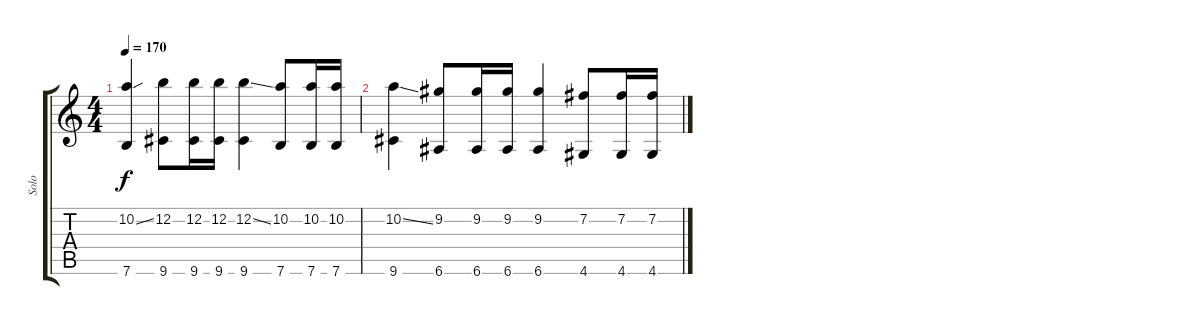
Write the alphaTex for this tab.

\track ("Solo" "Solo") {instrument distortionguitar}
\staff {score tabs}
\tuning (E4 B3 G3 D3 A2 E2) {hide}
\ts (4 4)
\tempo 170
\clef g2
\ks c
(10.2{ss} 7.6).4{dy f} (12.2 9.6).8 (12.2 9.6).16 (12.2 9.6).16 (12.2{ss} 9.6).4 (10.2 7.6).8 (10.2 7.6).16 (10.2 7.6).16 |
(10.2{ss} 9.6).4 (9.2 6.6).8 (9.2 6.6).16 (9.2 6.6).16 (9.2 6.6).4 (7.2 4.6).8 (7.2 4.6).16 (7.2 4.6).16
